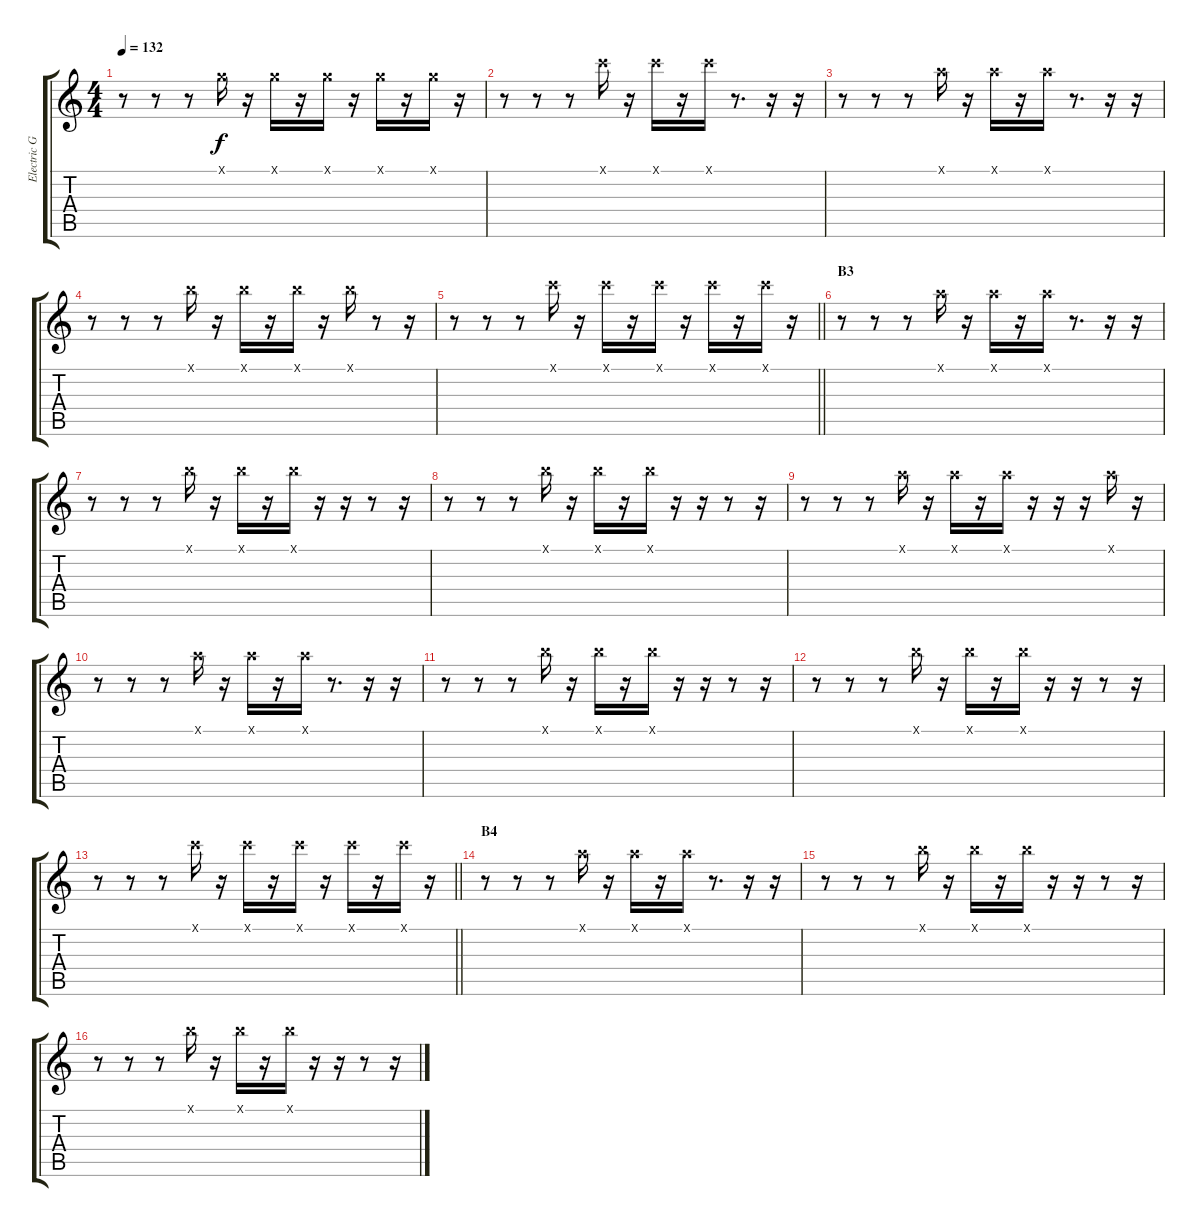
\track ("Electric Guitar (Muted)" "Electric G") {instrument electricguitarclean}
\staff {score tabs}
\tuning (E4 B3 G3 D3 A2 E2) {hide}
\ts (4 4)
\tempo 132
\clef g2
\ks c
r.8{dy f} r.8 r.8 3.1{x}.16 r.16 3.1{x}.16 r.16 3.1{x}.16 r.16 3.1{x}.16 r.16 3.1{x}.16 r.16 |
r.8 r.8 r.8 8.1{x}.16 r.16 8.1{x}.16 r.16 8.1{x}.16 r.8{d} r.16 r.16 |
r.8 r.8 r.8 5.1{x}.16 r.16 5.1{x}.16 r.16 5.1{x}.16 r.8{d} r.16 r.16 |
r.8 r.8 r.8 7.1{x}.16 r.16 7.1{x}.16 r.16 7.1{x}.16 r.16 7.1{x}.16 r.8 r.16 |
\barLineRight lightlight
r.8 r.8 r.8 8.1{x}.16 r.16 8.1{x}.16 r.16 8.1{x}.16 r.16 8.1{x}.16 r.16 8.1{x}.16 r.16 |
\section ("" "B3")
r.8 r.8 r.8 5.1{x}.16 r.16 5.1{x}.16 r.16 5.1{x}.16 r.8{d} r.16 r.16 |
r.8 r.8 r.8 7.1{x}.16 r.16 7.1{x}.16 r.16 7.1{x}.16 r.16 r.16 r.8 r.16 |
r.8 r.8 r.8 7.1{x}.16 r.16 7.1{x}.16 r.16 7.1{x}.16 r.16 r.16 r.8 r.16 |
r.8 r.8 r.8 5.1{x}.16 r.16 5.1{x}.16 r.16 5.1{x}.16 r.16 r.16 r.16 5.1{x}.16 r.16 |
r.8 r.8 r.8 5.1{x}.16 r.16 5.1{x}.16 r.16 5.1{x}.16 r.8{d} r.16 r.16 |
r.8 r.8 r.8 7.1{x}.16 r.16 7.1{x}.16 r.16 7.1{x}.16 r.16 r.16 r.8 r.16 |
r.8 r.8 r.8 7.1{x}.16 r.16 7.1{x}.16 r.16 7.1{x}.16 r.16 r.16 r.8 r.16 |
\barLineRight lightlight
r.8 r.8 r.8 8.1{x}.16 r.16 8.1{x}.16 r.16 8.1{x}.16 r.16 8.1{x}.16 r.16 8.1{x}.16 r.16 |
\section ("" "B4")
r.8 r.8 r.8 5.1{x}.16 r.16 5.1{x}.16 r.16 5.1{x}.16 r.8{d} r.16 r.16 |
r.8 r.8 r.8 7.1{x}.16 r.16 7.1{x}.16 r.16 7.1{x}.16 r.16 r.16 r.8 r.16 |
r.8 r.8 r.8 7.1{x}.16 r.16 7.1{x}.16 r.16 7.1{x}.16 r.16 r.16 r.8 r.16
